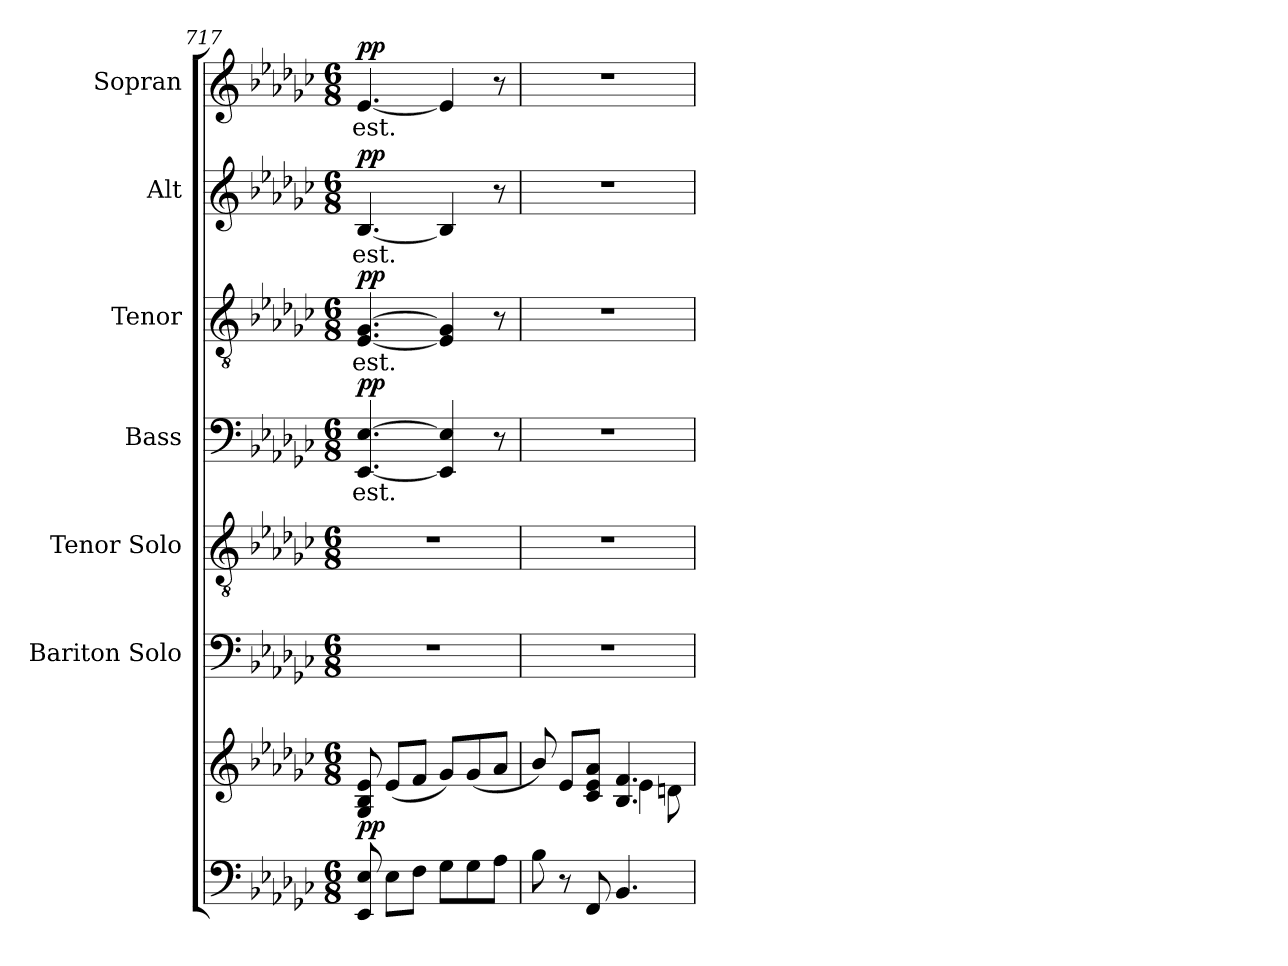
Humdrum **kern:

**kern	**kern	**dynam	**kern	**kern	**kern	**text	**dynam	**kern	**text	**dynam	**kern	**text	**dynam	**kern	**text	**dynam
*part7	*part7	*part7	*part6	*part5	*part4	*part4	*part4	*part3	*part3	*part3	*part2	*part2	*part2	*part1	*part1	*part1
*staff8	*staff7	*staff7/8	*staff6	*staff5	*staff4	*staff4	*staff4	*staff3	*staff3	*staff3	*staff2	*staff2	*staff2	*staff1	*staff1	*staff1
*	*	*	*I"Bariton Solo	*I"Tenor Solo	*I"Bass	*	*	*I"Tenor	*	*	*I"Alt	*	*	*I"Sopran	*	*
*	*	*	*	*	*I'B.	*	*	*I'T.	*	*	*I'A.	*	*	*I'S.	*	*
*clefF4	*clefG2	*	*clefF4	*clefGv2	*clefF4	*	*	*clefGv2	*	*	*clefG2	*	*	*clefG2	*	*
*k[b-e-a-d-g-c-]	*k[b-e-a-d-g-c-]	*	*k[b-e-a-d-g-c-]	*k[b-e-a-d-g-c-]	*k[b-e-a-d-g-c-]	*	*	*k[b-e-a-d-g-c-]	*	*	*k[b-e-a-d-g-c-]	*	*	*k[b-e-a-d-g-c-]	*	*
*G-:	*G-:	*	*G-:	*G-:	*G-:	*	*	*G-:	*	*	*G-:	*	*	*G-:	*	*
*M6/8	*M6/8	*	*M6/8	*M6/8	*M6/8	*	*	*M6/8	*	*	*M6/8	*	*	*M6/8	*	*
=717	=717	=717	=717	=717	=717	=717	=717	=717	=717	=717	=717	=717	=717	=717	=717	=717
!	!	!LO:DY:b	!	!	!	!LO:LY:b	!LO:DY:a	!	!LO:LY:b	!LO:DY:a	!	!LO:LY:b	!LO:DY:a	!	!LO:LY:b	!LO:DY:a
8EE-/ 8E-/	8G-/ 8B-/ 8e-/	pp	2.r	2.r	[4.EE-/ [4.E-/	est.	pp	[4.E-/ [4.G-/	est.	pp	[4.B-/	est.	pp	[4.e-/	est.	pp
8E-\L	(<8e-/L	.	.	.	.	.	.	.	.	.	.	.	.	.	.	.
8F\J	8f/J	.	.	.	.	.	.	.	.	.	.	.	.	.	.	.
8G-\L	8g-/L)	.	.	.	4EE-/] 4E-/]	.	.	4E-/] 4G-/]	.	.	4B-/]	.	.	4e-/]	.	.
8G-\	(<8g-/	.	.	.	.	.	.	.	.	.	.	.	.	.	.	.
8A-\J	8a-/J	.	.	.	8r	.	.	8r	.	.	8r	.	.	8r	.	.
=718	=718	=718	=718	=718	=718	=718	=718	=718	=718	=718	=718	=718	=718	=718	=718	=718
*	*^	*	*	*	*	*	*	*	*	*	*	*	*	*	*	*
8B-\	8b-/)	4.ryy	.	2.r	2.r	2.r	.	.	2.r	.	.	2.r	.	.	2.r	.	.
8r	8e-/L	.	.	.	.	.	.	.	.	.	.	.	.	.	.	.	.
8FF/	8c-/ 8e-/ 8a-/J	.	.	.	.	.	.	.	.	.	.	.	.	.	.	.	.
4.BB-/	4.B-/ 4.f/	4e-\	.	.	.	.	.	.	.	.	.	.	.	.	.	.	.
.	.	8dn\	.	.	.	.	.	.	.	.	.	.	.	.	.	.	.
*	*v	*v	*	*	*	*	*	*	*	*	*	*	*	*	*	*	*
=	=	=	=	=	=	=	=	=	=	=	=	=	=	=	=	=
*-	*-	*-	*-	*-	*-	*-	*-	*-	*-	*-	*-	*-	*-	*-	*-	*-
